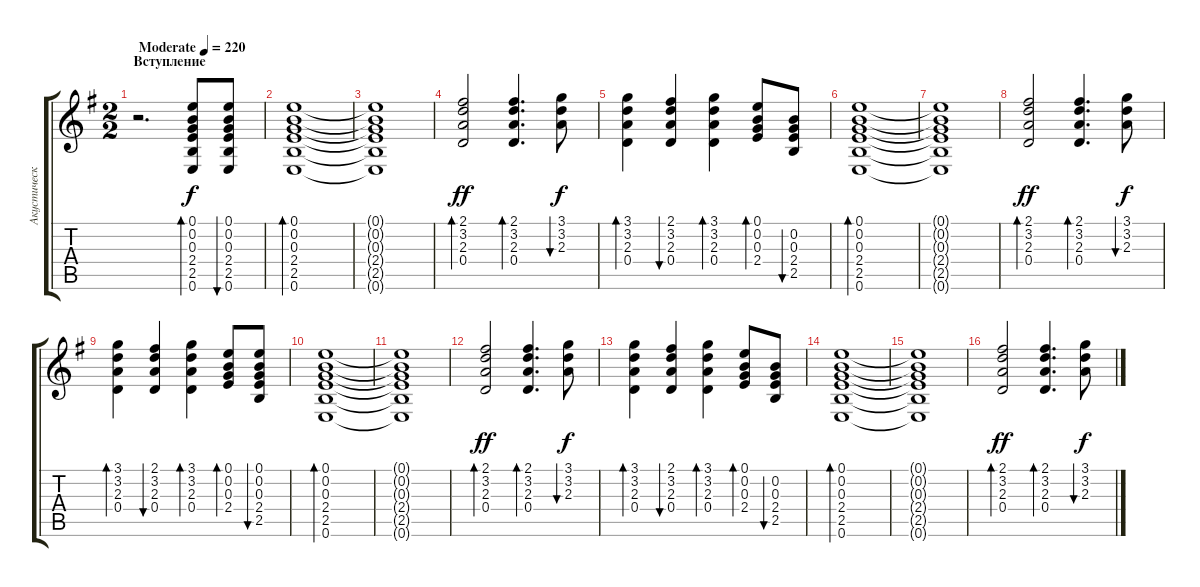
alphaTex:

\track ("Акустическая гитара" "Акустическ") {instrument acousticguitarsteel}
\staff {score tabs}
\tuning (E4 B3 G3 D3 A2 E2) {hide}
\ts (2 2)
\section ("" "Вступление")
\tempo (220 "Moderate")
\clef g2
\ks eminor
r.2{d dy f instrument acousticguitarsteel} (0.1 0.2 0.3 2.4 2.5 0.6).8{bd 30} (0.1 0.2 0.3 2.4 2.5 0.6).8{bu 30} |
(0.1 0.2 0.3 2.4 2.5 0.6).1{bd 60} |
(0.1{t} 0.2{t} 0.3{t} 2.4{t} 2.5{t} 0.6{t}).1 |
(2.1 3.2 2.3 0.4).2{bd 60 dy ff} (2.1 3.2 2.3 0.4).4{d bd 60} (3.1 3.2 2.3).8{bu 30 dy f} |
(3.1 3.2 2.3 0.4).4{bd 60} (2.1 3.2 2.3 0.4).4{bu 60} (3.1 3.2 2.3 0.4).4{bd 30} (0.1 0.2 0.3 2.4).8{bd 30} (0.2 0.3 2.4 2.5).8{bu 30} |
(0.1 0.2 0.3 2.4 2.5 0.6).1{bd 60} |
(0.1{t} 0.2{t} 0.3{t} 2.4{t} 2.5{t} 0.6{t}).1 |
(2.1 3.2 2.3 0.4).2{bd 60 dy ff} (2.1 3.2 2.3 0.4).4{d bd 60} (3.1 3.2 2.3).8{bu 30 dy f} |
(3.1 3.2 2.3 0.4).4{bd 60} (2.1 3.2 2.3 0.4).4{bu 60} (3.1 3.2 2.3 0.4).4{bd 30} (0.1 0.2 0.3 2.4).8{bd 30} (0.1 0.2 0.3 2.4 2.5).8{bu 30} |
(0.1 0.2 0.3 2.4 2.5 0.6).1{bd 60} |
(0.1{t} 0.2{t} 0.3{t} 2.4{t} 2.5{t} 0.6{t}).1 |
(2.1 3.2 2.3 0.4).2{bd 60 dy ff} (2.1 3.2 2.3 0.4).4{d bd 60} (3.1 3.2 2.3).8{bu 30 dy f} |
(3.1 3.2 2.3 0.4).4{bd 60} (2.1 3.2 2.3 0.4).4{bu 60} (3.1 3.2 2.3 0.4).4{bd 30} (0.1 0.2 0.3 2.4).8{bd 30} (0.2 0.3 2.4 2.5).8{bu 30} |
(0.1 0.2 0.3 2.4 2.5 0.6).1{bd 60} |
(0.1{t} 0.2{t} 0.3{t} 2.4{t} 2.5{t} 0.6{t}).1 |
(2.1 3.2 2.3 0.4).2{bd 60 dy ff} (2.1 3.2 2.3 0.4).4{d bd 60} (3.1 3.2 2.3).8{bu 30 dy f}
